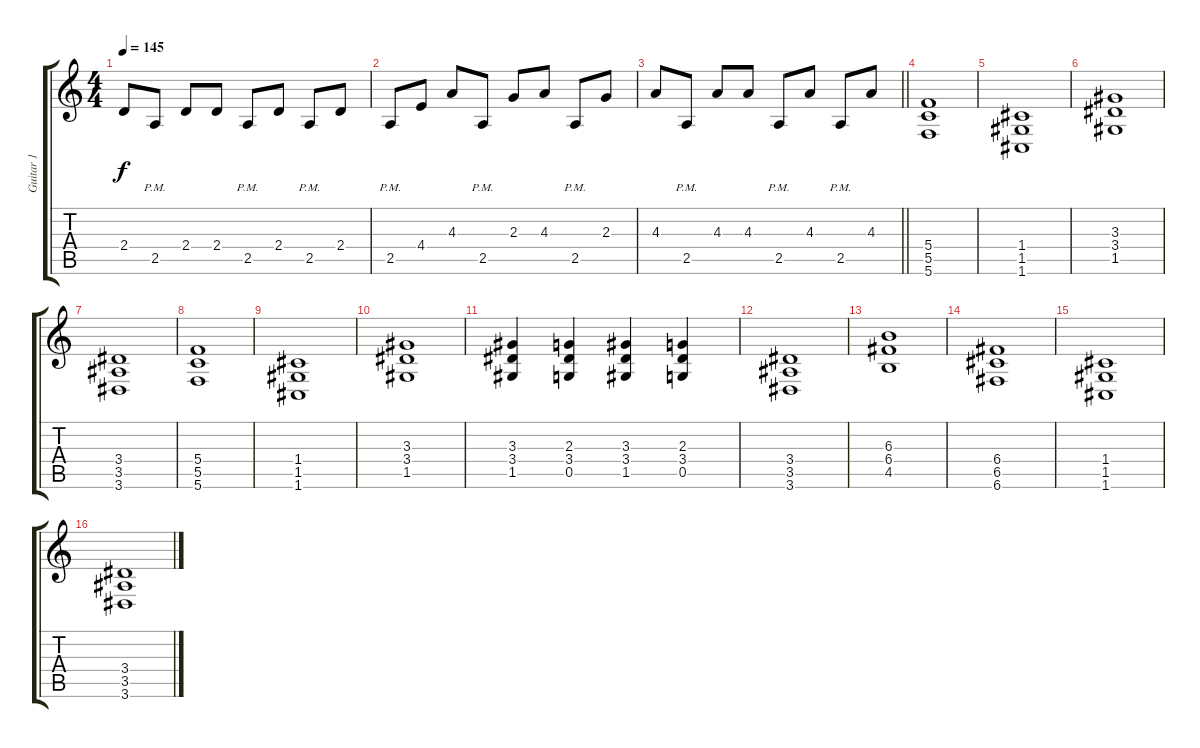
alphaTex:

\track ("Guitar 1" "Guitar 1") {instrument distortionguitar}
\staff {score tabs}
\tuning (D4 A3 F3 C3 G2 C2) {hide}
\ts (4 4)
\tempo 145
\clef g2
\ks c
2.4.8{dy f} 2.5{pm}.8 2.4.8 2.4.8 2.5{pm}.8 2.4.8 2.5{pm}.8 2.4.8 |
2.5{pm}.8 4.4.8 4.3.8 2.5{pm}.8 2.3.8 4.3.8 2.5{pm}.8 2.3.8 |
\barLineRight lightlight
4.3.8 2.5{pm}.8 4.3.8 4.3.8 2.5{pm}.8 4.3.8 2.5{pm}.8 4.3.8 |
(5.4 5.5 5.6).1{instrument distortionguitar} |
(1.4 1.5 1.6).1 |
(3.3 3.4 1.5).1 |
(3.4 3.5 3.6).1 |
(5.4 5.5 5.6).1 |
(1.4 1.5 1.6).1 |
(3.3 3.4 1.5).1 |
(3.3 3.4 1.5).4 (2.3 3.4 0.5).4 (3.3 3.4 1.5).4 (2.3 3.4 0.5).4 |
(3.4 3.5 3.6).1 |
(6.3 6.4 4.5).1 |
(6.4 6.5 6.6).1 |
(1.4 1.5 1.6).1 |
(3.4 3.5 3.6).1
